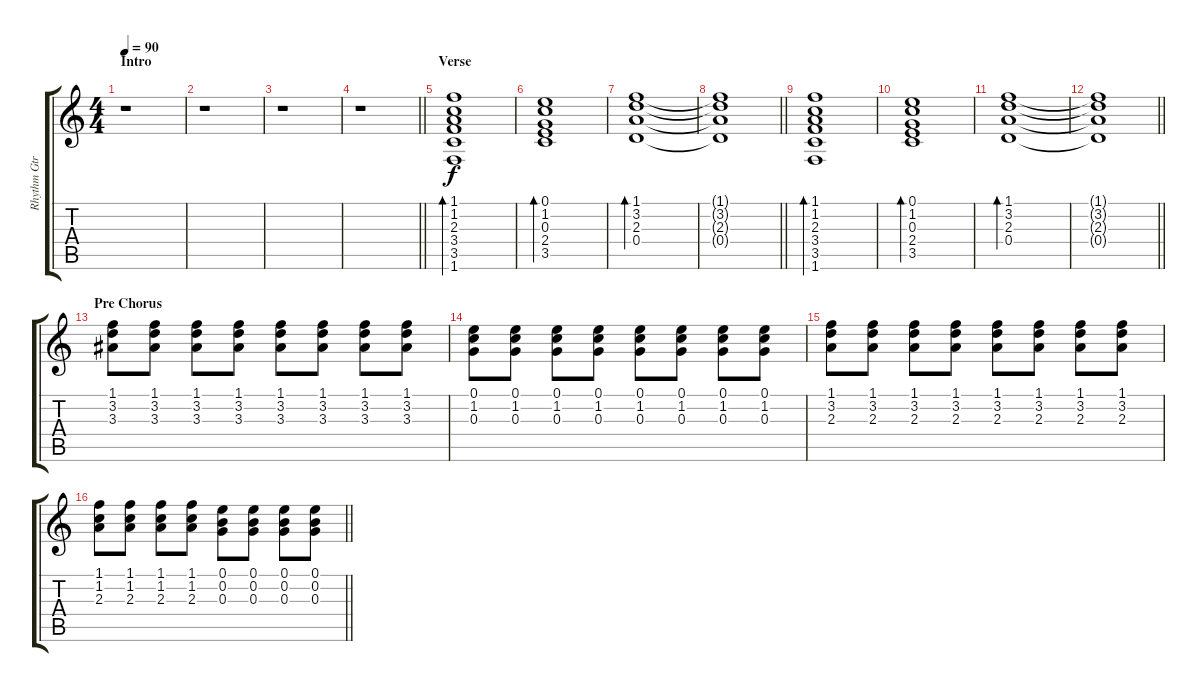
\track ("Rhythm Gtr." "Rhythm Gtr") {instrument electricguitarclean}
\staff {score tabs}
\tuning (E4 B3 G3 D3 A2 E2) {hide}
\ts (4 4)
\section ("" "Intro")
\tempo 90
\clef g2
\ks c
r.1{dy f instrument electricguitarclean} |
r.1 |
r.1 |
\barLineRight lightlight
r.1 |
\section ("" "Verse")
(1.1 1.2 2.3 3.4 3.5 1.6).1{bd 60} |
(0.1 1.2 0.3 2.4 3.5).1{bd 60} |
(1.1 3.2 2.3 0.4).1{bd 60} |
\barLineRight lightlight
(1.1{t} 3.2{t} 2.3{t} 0.4{t}).1 |
(1.1 1.2 2.3 3.4 3.5 1.6).1{bd 60} |
(0.1 1.2 0.3 2.4 3.5).1{bd 60} |
(1.1 3.2 2.3 0.4).1{bd 60} |
\barLineRight lightlight
(1.1{t} 3.2{t} 2.3{t} 0.4{t}).1 |
\section ("" "Pre Chorus")
(1.1 3.2 3.3).8 (1.1 3.2 3.3).8 (1.1 3.2 3.3).8 (1.1 3.2 3.3).8 (1.1 3.2 3.3).8 (1.1 3.2 3.3).8 (1.1 3.2 3.3).8 (1.1 3.2 3.3).8 |
(0.1 1.2 0.3).8 (0.1 1.2 0.3).8 (0.1 1.2 0.3).8 (0.1 1.2 0.3).8 (0.1 1.2 0.3).8 (0.1 1.2 0.3).8 (0.1 1.2 0.3).8 (0.1 1.2 0.3).8 |
(1.1 3.2 2.3).8 (1.1 3.2 2.3).8 (1.1 3.2 2.3).8 (1.1 3.2 2.3).8 (1.1 3.2 2.3).8 (1.1 3.2 2.3).8 (1.1 3.2 2.3).8 (1.1 3.2 2.3).8 |
\barLineRight lightlight
(1.1 1.2 2.3).8 (1.1 1.2 2.3).8 (1.1 1.2 2.3).8 (1.1 1.2 2.3).8 (0.1 0.2 0.3).8 (0.1 0.2 0.3).8 (0.1 0.2 0.3).8 (0.1 0.2 0.3).8
